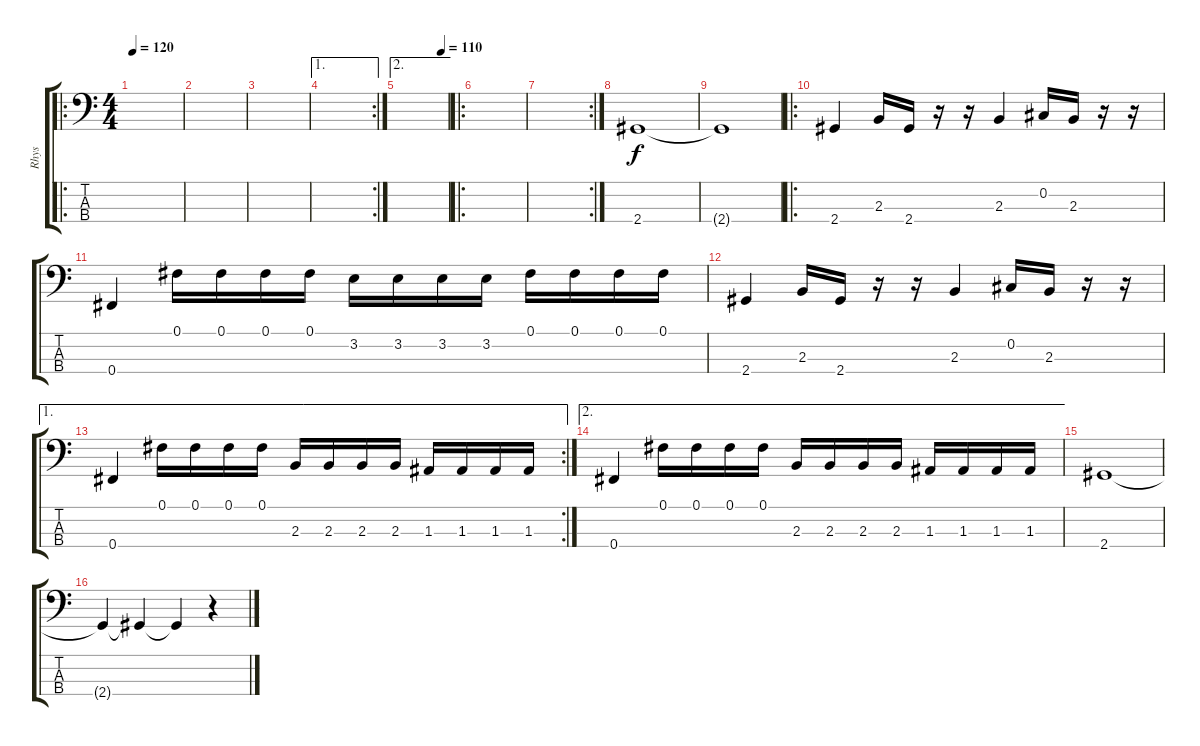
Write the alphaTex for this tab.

\track ("Rhys" "Rhys") {instrument electricbasspick}
\staff {score tabs}
\tuning (Gb2 Db2 A1 Gb1) {hide}
\ro
\ts (4 4)
\tempo 120
\clef f4
\ks c
|
|
|
\ae 1
\rc 2
|
\ae 2
\tempo (110 0.875)
|
\ro
|
\rc 2
|
2.4.1 |
2.4{t}.1{dy f} |
\ro
2.4.4 2.3.16 2.4.16 r.16 r.16 2.3.4 0.2.16 2.3.16 r.16 r.16 |
0.4.4 0.1.16 0.1.16 0.1.16 0.1.16 3.2.16 3.2.16 3.2.16 3.2.16 0.1.16 0.1.16 0.1.16 0.1.16 |
2.4.4 2.3.16 2.4.16 r.16 r.16 2.3.4 0.2.16 2.3.16 r.16 r.16 |
\ae 1
\rc 2
0.4.4 0.1.16 0.1.16 0.1.16 0.1.16 2.3.16 2.3.16 2.3.16 2.3.16 1.3.16 1.3.16 1.3.16 1.3.16 |
\ae 2
0.4.4 0.1.16 0.1.16 0.1.16 0.1.16 2.3.16 2.3.16 2.3.16 2.3.16 1.3.16 1.3.16 1.3.16 1.3.16 |
2.4.1 |
2.4{t}.4 2.4{t}.4 2.4{t}.4 r.4
